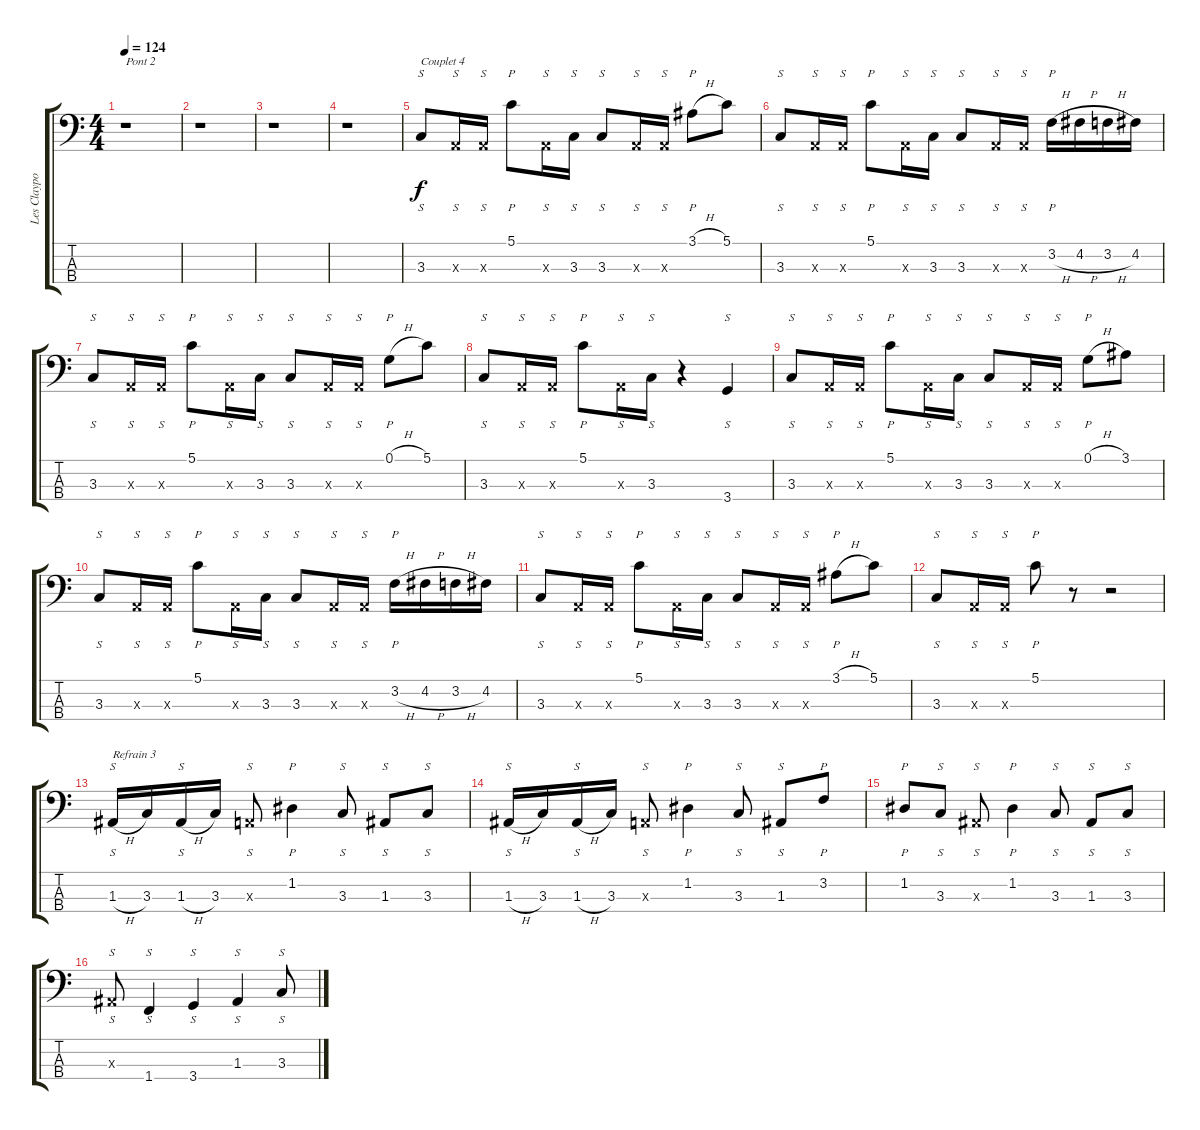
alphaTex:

\track ("Les Claypool" "Les Claypo") {instrument slapbass1}
\staff {score tabs}
\tuning (G2 D2 A1 E1) {hide}
\ts (4 4)
\tempo 124
\clef f4
\ks c
r.1{txt "Pont 2" dy f} |
r.1 |
r.1 |
r.1 |
3.3.8{s txt "Couplet 4"} 0.3{x}.16{s} 0.3{x}.16{s} 5.1.8{p} 0.3{x}.16{s} 3.3.16{s} 3.3.8{s} 0.3{x}.16{s} 0.3{x}.16{s} 3.1{h}.8{p} 5.1.8 |
3.3.8{s} 0.3{x}.16{s} 0.3{x}.16{s} 5.1.8{p} 0.3{x}.16{s} 3.3.16{s} 3.3.8{s} 0.3{x}.16{s} 0.3{x}.16{s} 3.2{h}.16{p} 4.2{h}.16 3.2{h}.16 4.2.16 |
3.3.8{s} 0.3{x}.16{s} 0.3{x}.16{s} 5.1.8{p} 0.3{x}.16{s} 3.3.16{s} 3.3.8{s} 0.3{x}.16{s} 0.3{x}.16{s} 0.1{h}.8{p} 5.1.8 |
3.3.8{s} 0.3{x}.16{s} 0.3{x}.16{s} 5.1.8{p} 0.3{x}.16{s} 3.3.16{s} r.4 3.4.4{s} |
3.3.8{s} 0.3{x}.16{s} 0.3{x}.16{s} 5.1.8{p} 0.3{x}.16{s} 3.3.16{s} 3.3.8{s} 0.3{x}.16{s} 0.3{x}.16{s} 0.1{h}.8{p} 3.1.8 |
3.3.8{s} 0.3{x}.16{s} 0.3{x}.16{s} 5.1.8{p} 0.3{x}.16{s} 3.3.16{s} 3.3.8{s} 0.3{x}.16{s} 0.3{x}.16{s} 3.2{h}.16{p} 4.2{h}.16 3.2{h}.16 4.2.16 |
3.3.8{s} 0.3{x}.16{s} 0.3{x}.16{s} 5.1.8{p} 0.3{x}.16{s} 3.3.16{s} 3.3.8{s} 0.3{x}.16{s} 0.3{x}.16{s} 3.1{h}.8{p} 5.1.8 |
3.3.8{s} 0.3{x}.16{s} 0.3{x}.16{s} 5.1.8{p} r.8 r.2 |
1.3{h}.16{s txt "Refrain 3"} 3.3.16 1.3{h}.16{s} 3.3.16 0.3{x}.8{s} 1.2.4{p} 3.3.8{s} 1.3.8{s} 3.3.8{s} |
1.3{h}.16{s} 3.3.16 1.3{h}.16{s} 3.3.16 0.3{x}.8{s} 1.2.4{p} 3.3.8{s} 1.3.8{s} 3.2.8{p} |
1.2.8{p} 3.3.8{s} 1.3{x}.8{s} 1.2.4{p} 3.3.8{s} 1.3.8{s} 3.3.8{s} |
1.3{x}.8{s} 1.4.4{s} 3.4.4{s} 1.3.4{s} 3.3.8{s}
